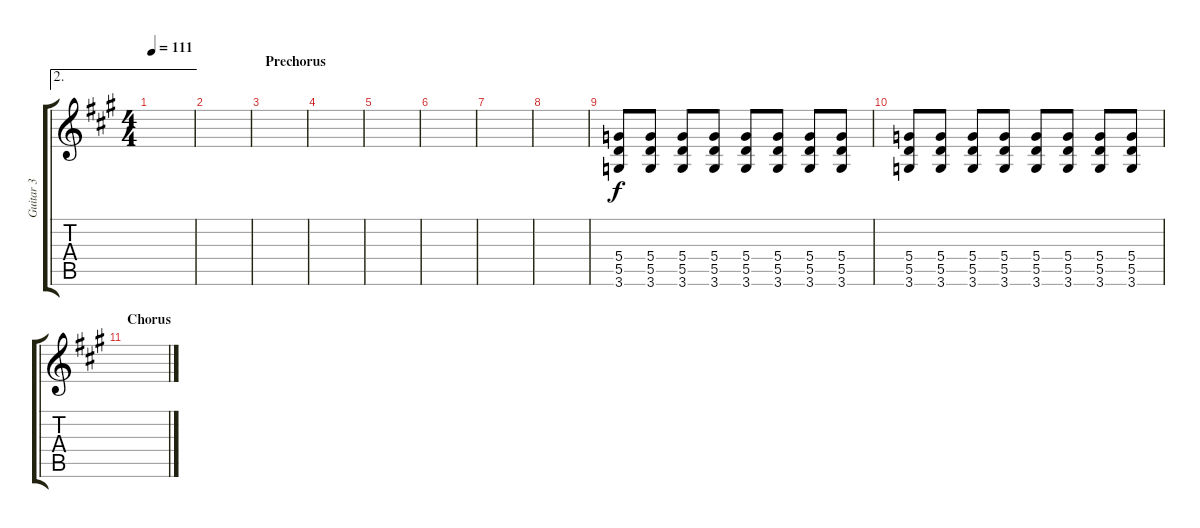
\track ("Guitar 3" "Guitar 3") {instrument electricguitarmuted}
\staff {score tabs}
\tuning (E4 B3 G3 D3 A2 E2) {hide}
\ae 2
\ts (4 4)
\tempo 111
\clef g2
\ks a
|
|
\section ("" "Prechorus")
|
|
|
|
|
|
(5.4 5.5 3.6).8 (5.4 5.5 3.6).8 (5.4 5.5 3.6).8 (5.4 5.5 3.6).8 (5.4 5.5 3.6).8 (5.4 5.5 3.6).8 (5.4 5.5 3.6).8 (5.4 5.5 3.6).8 |
(5.4 5.5 3.6).8 (5.4 5.5 3.6).8 (5.4 5.5 3.6).8 (5.4 5.5 3.6).8 (5.4 5.5 3.6).8 (5.4 5.5 3.6).8 (5.4 5.5 3.6).8 (5.4 5.5 3.6).8 |
\section ("" "Chorus")
